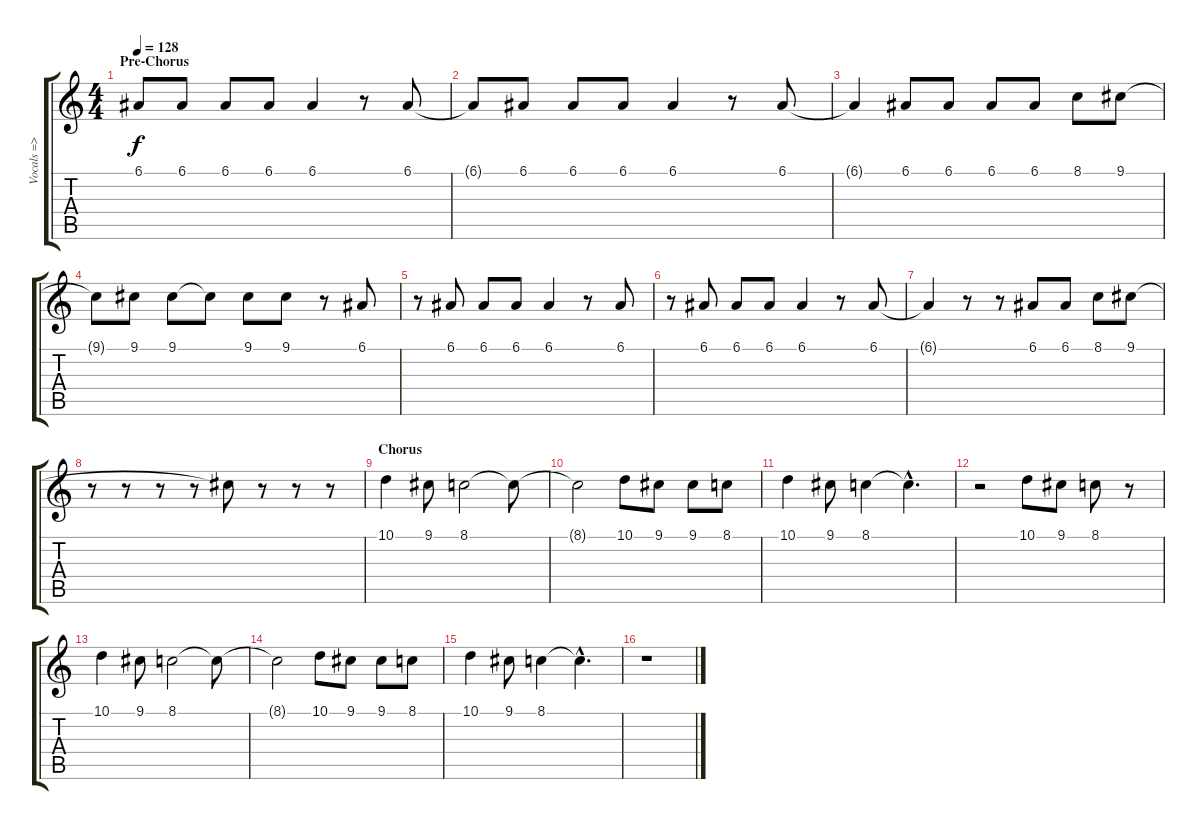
\track ("Vocals => Kurt (not perfect)" "Vocals => ") {instrument oboe}
\staff {score tabs}
\tuning (E4 B3 G3 D3 A2 E2) {hide}
\ts (4 4)
\section ("" "Pre-Chorus")
\tempo 128
\clef g2
\ks c
6.1{t}.8{dy f} 6.1.8 6.1.8 6.1.8 6.1.4 r.8 6.1.8 |
6.1{t}.8 6.1.8 6.1.8 6.1.8 6.1.4 r.8 6.1.8 |
6.1{t}.4 6.1.8 6.1.8 6.1.8 6.1.8 8.1.8 9.1.8 |
9.1{t}.8 9.1.8 9.1.8 9.1{t}.8 9.1.8 9.1.8 r.8 6.1.8 |
r.8 6.1.8 6.1.8 6.1.8 6.1.4 r.8 6.1.8 |
r.8 6.1.8 6.1.8 6.1.8 6.1.4 r.8 6.1.8 |
6.1{t}.4 r.8 r.8 6.1.8 6.1.8 8.1.8 9.1.8 |
r.8 r.8 r.8 r.8 9.1{t}.8 r.8 r.8 r.8 |
\section ("" "Chorus")
10.1.4 9.1.8 8.1.2 8.1{t}.8 |
8.1{t}.2 10.1.8 9.1.8 9.1.8 8.1.8 |
10.1.4 9.1.8 8.1.4 8.1{hac t}.4{d} |
r.2 10.1.8 9.1.8 8.1.8 r.8 |
10.1.4 9.1.8 8.1.2 8.1{t}.8 |
8.1{t}.2 10.1.8 9.1.8 9.1.8 8.1.8 |
10.1.4 9.1.8 8.1.4 8.1{hac t}.4{d} |
r.1
